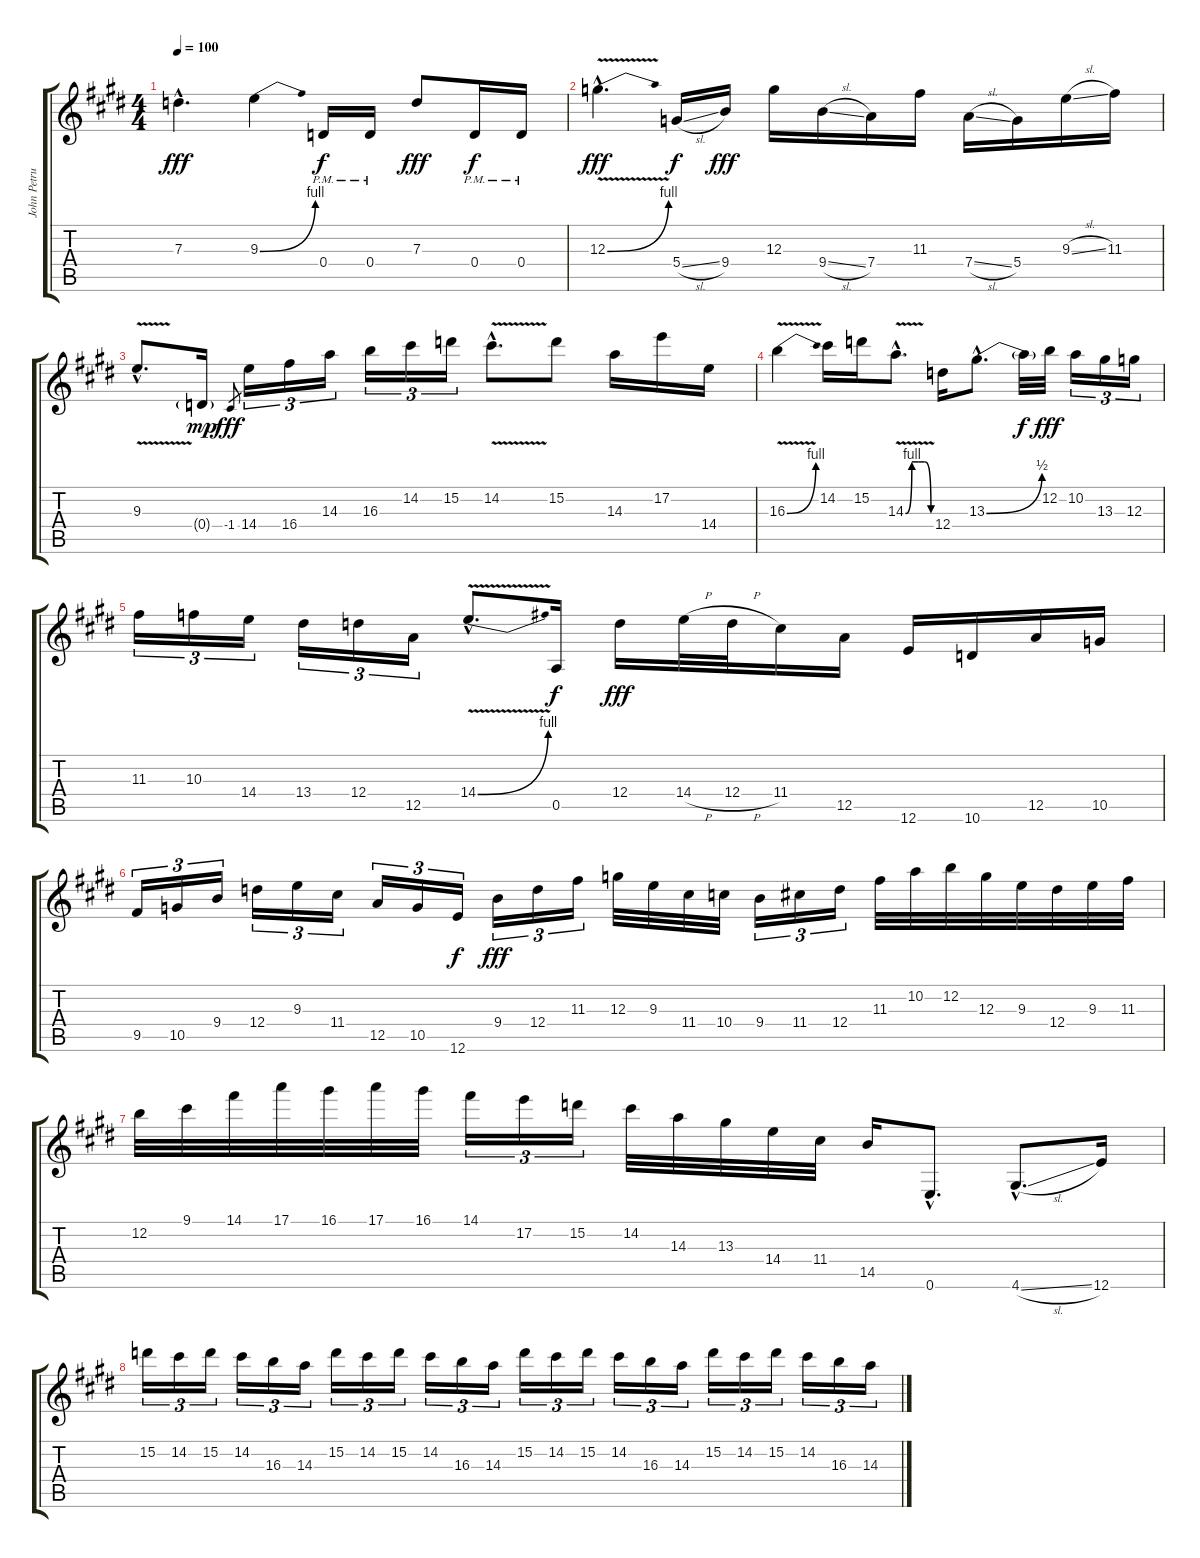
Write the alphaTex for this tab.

\track ("John Petrucci" "John Petru") {instrument overdrivenguitar}
\staff {score tabs}
\tuning (E4 B3 G3 D3 A2 E2) {hide}
\ts (4 4)
\tempo 100
\clef g2
\ks e
7.3{hac}.4{d dy fff} 9.3{be (bend 0 0 60 4)}.4 0.4{pm}.16{dy f} 0.4{pm}.16 7.3.8{dy fff} 0.4{pm}.16{dy f} 0.4{pm}.16 |
12.3{be (bend 0 0 60 4) v hac}.4{d dy fff} 5.4{sl}.16{dy f} 9.4.16{dy fff} 12.3.16 9.4{sl}.16 7.4.16 11.3.16 7.4{sl}.16 5.4.16 9.3{sl}.16 11.3.16 |
9.3{v hac}.8{d} 0.4{g}.16{dy mp} -1.4.8{gr dy fff} 14.4.16{tu (3 2)} 16.4.16{tu (3 2)} 14.3.16{tu (3 2)} 16.3.16{tu (3 2)} 14.2.16{tu (3 2)} 15.2.16{tu (3 2)} 14.2{v hac}.8{d} 15.2.8 14.3.16 17.2.16 14.4.16 |
16.3{be (bend 0 0 60 4) v}.4 14.2.16 15.2.16 14.3{be (custom 0 0 15 4 30 4 45 4 60 0) v hac}.8{d} 12.4.16 13.3{be (bend 0 0 60 2) hac}.8{d} 13.3{t}.32{dy f} 12.2.32{dy fff} 10.2.16{tu (3 2)} 13.3.16{tu (3 2)} 12.3.16{tu (3 2)} |
11.3.16{tu (3 2)} 10.3.16{tu (3 2)} 14.4.16{tu (3 2)} 13.4.16{tu (3 2)} 12.4.16{tu (3 2)} 12.5.16{tu (3 2)} 14.4{be (bend 0 0 60 4) v hac}.8{d} 0.5.16{dy f} 12.4.16{dy fff} 14.4{h}.32 12.4{h}.32 11.4.16 12.5.16 12.6.16 10.6.16 12.5.16 10.5.16 |
9.5.16{tu (3 2)} 10.5.16{tu (3 2)} 9.4.16{tu (3 2)} 12.4.16{tu (3 2)} 9.3.16{tu (3 2)} 11.4.16{tu (3 2)} 12.5.16{tu (3 2)} 10.5.16{tu (3 2)} 12.6.16{tu (3 2) dy f} 9.4.16{tu (3 2) dy fff} 12.4.16{tu (3 2)} 11.3.16{tu (3 2)} 12.3.32 9.3.32 11.4.32 10.4.32 9.4.16{tu (3 2)} 11.4.16{tu (3 2)} 12.4.16{tu (3 2)} 11.3.32 10.2.32 12.2.32 12.3.32 9.3.32 12.4.32 9.3.32 11.3.32 |
12.2.32 9.1.32 14.1.32 17.1.32 16.1.32 17.1.32 16.1.32 14.1.16{tu (3 2)} 17.2.16{tu (3 2)} 15.2.16{tu (3 2)} 14.2.32 14.3.32 13.3.32 14.4.32 11.4.32 14.5.16 0.6{hac}.8{d} 4.6{sl hac}.8{d} 12.6.16 |
15.2.16{tu (3 2)} 14.2.16{tu (3 2)} 15.2.16{tu (3 2)} 14.2.16{tu (3 2)} 16.3.16{tu (3 2)} 14.3.16{tu (3 2)} 15.2.16{tu (3 2)} 14.2.16{tu (3 2)} 15.2.16{tu (3 2)} 14.2.16{tu (3 2)} 16.3.16{tu (3 2)} 14.3.16{tu (3 2)} 15.2.16{tu (3 2)} 14.2.16{tu (3 2)} 15.2.16{tu (3 2)} 14.2.16{tu (3 2)} 16.3.16{tu (3 2)} 14.3.16{tu (3 2)} 15.2.16{tu (3 2)} 14.2.16{tu (3 2)} 15.2.16{tu (3 2)} 14.2.16{tu (3 2)} 16.3.16{tu (3 2)} 14.3.16{tu (3 2)}
